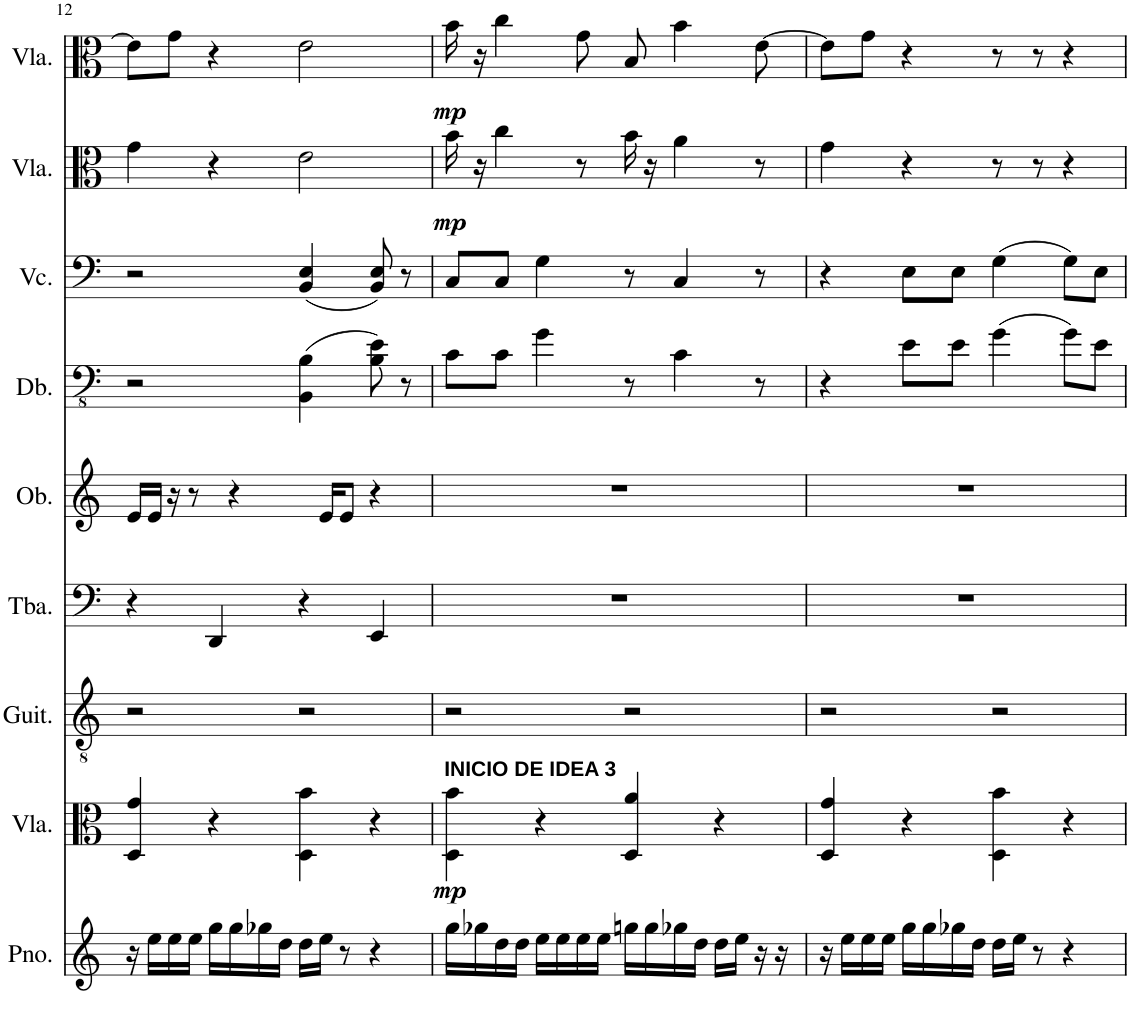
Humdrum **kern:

**kern	**kern	**dynam	**kern	**kern	**kern	**kern	**kern	**kern	**dynam	**kern	**dynam
*part9	*part8	*part8	*part7	*part6	*part5	*part4	*part3	*part2	*part2	*part1	*part1
*staff9	*staff8	*staff8	*staff7	*staff6	*staff5	*staff4	*staff3	*staff2	*staff2	*staff1	*staff1
*I"Piano	*I"Viola	*	*I"Classical Guitar	*I"Tuba	*I"Oboe	*I"Double Bass	*I"Violoncello	*I"Viola	*	*I"Viola	*
*I'Pno.	*I'Vla.	*	*I'Guit.	*I'Tba.	*I'Ob.	*I'Db.	*I'Vc.	*I'Vla.	*	*I'Vla.	*
!!LO:PB:g=z
*clefG2	*clefC3	*	*clefGv2	*clefF4	*clefG2	*clefFv4	*clefF4	*clefC3	*	*clefC3	*
*	*	*	*	*	*	*Trd7c12	*	*	*	*	*
*k[]	*k[]	*	*k[]	*k[]	*k[]	*k[]	*k[]	*k[]	*	*k[]	*
*M4/4	*M4/4	*	*M4/4	*M4/4	*M4/4	*M4/4	*M4/4	*M4/4	*	*M4/4	*
=12	=12	=12	=12	=12	=12	=12	=12	=12	=12	=12	=12
16r	4D/ 4g/	.	2r	4r	16e/LL	2r	2r	4g\	.	8e\L]	.
16ee\LL	.	.	.	.	16e/JJ	.	.	.	.	.	.
16ee\	.	.	.	.	16r	.	.	.	.	8g\J	.
16ee\JJ	.	.	.	.	8r	.	.	.	.	.	.
16gg\LL	4r	.	.	4DD/	.	.	.	4r	.	4r	.
16gg\	.	.	.	.	4r	.	.	.	.	.	.
16gg-X\	.	.	.	.	.	.	.	.	.	.	.
16dd\JJ	.	.	.	.	.	.	.	.	.	.	.
16dd\LL	4D\ 4b\	.	2r	4r	.	(4BBB\ 4BB\	(4BB/ 4E/	2e\	.	2e\	.
16ee\JJ	.	.	.	.	16e/KL	.	.	.	.	.	.
8r	.	.	.	.	8e/J	.	.	.	.	.	.
4r	4r	.	.	4EE/	4r	8BB\ 8E\)	8BB/ 8E/)	.	.	.	.
.	.	.	.	.	.	8r	8r	.	.	.	.
=13	=13	=13	=13	=13	=13	=13	=13	=13	=13	=13	=13
!	!LO:TX:a:B:t=INICIO DE IDEA 3	!	!	!	!	!	!	!	!	!	!
!	!	!LO:DY:b	!	!	!	!	!	!	!LO:DY:b	!	!LO:DY:b
16gg\LL	4D\ 4b\	mp	2r	1r	1r	8C\L	8C/L	16b\	mp	16b\	mp
16gg-X\	.	.	.	.	.	.	.	16r	.	16r	.
16dd\	.	.	.	.	.	8C\J	8C/J	4cc\	.	4cc\	.
16dd\JJ	.	.	.	.	.	.	.	.	.	.	.
16ee\LL	4r	.	.	.	.	4G\	4G\	.	.	.	.
16ee\	.	.	.	.	.	.	.	.	.	.	.
16ee\	.	.	.	.	.	.	.	8r	.	8g\	.
16ee\JJ	.	.	.	.	.	.	.	.	.	.	.
16ggn\LL	4D/ 4a/	.	2r	.	.	8r	8r	16b\	.	8B/	.
16gg\	.	.	.	.	.	.	.	16r	.	.	.
16gg-X\	.	.	.	.	.	4C\	4C/	4a\	.	4b\	.
16dd\JJ	.	.	.	.	.	.	.	.	.	.	.
16dd\LL	4r	.	.	.	.	.	.	.	.	.	.
16ee\JJ	.	.	.	.	.	.	.	.	.	.	.
16r	.	.	.	.	.	8r	8r	8r	.	[8e\	.
16r	.	.	.	.	.	.	.	.	.	.	.
=14	=14	=14	=14	=14	=14	=14	=14	=14	=14	=14	=14
16r	4D/ 4g/	.	2r	1r	1r	4r	4r	4g\	.	8e\L]	.
16ee\LL	.	.	.	.	.	.	.	.	.	.	.
16ee\	.	.	.	.	.	.	.	.	.	8g\J	.
16ee\JJ	.	.	.	.	.	.	.	.	.	.	.
16gg\LL	4r	.	.	.	.	8E\L	8E\L	4r	.	4r	.
16gg\	.	.	.	.	.	.	.	.	.	.	.
16gg-X\	.	.	.	.	.	8E\J	8E\J	.	.	.	.
16dd\JJ	.	.	.	.	.	.	.	.	.	.	.
16dd\LL	4D\ 4b\	.	2r	.	.	(4G\	(4G\	8r	.	8r	.
16ee\JJ	.	.	.	.	.	.	.	.	.	.	.
8r	.	.	.	.	.	.	.	8r	.	8r	.
4r	4r	.	.	.	.	8G\L)	8G\L)	4r	.	4r	.
.	.	.	.	.	.	8E\J	8E\J	.	.	.	.
=	=	=	=	=	=	=	=	=	=	=	=
*-	*-	*-	*-	*-	*-	*-	*-	*-	*-	*-	*-
